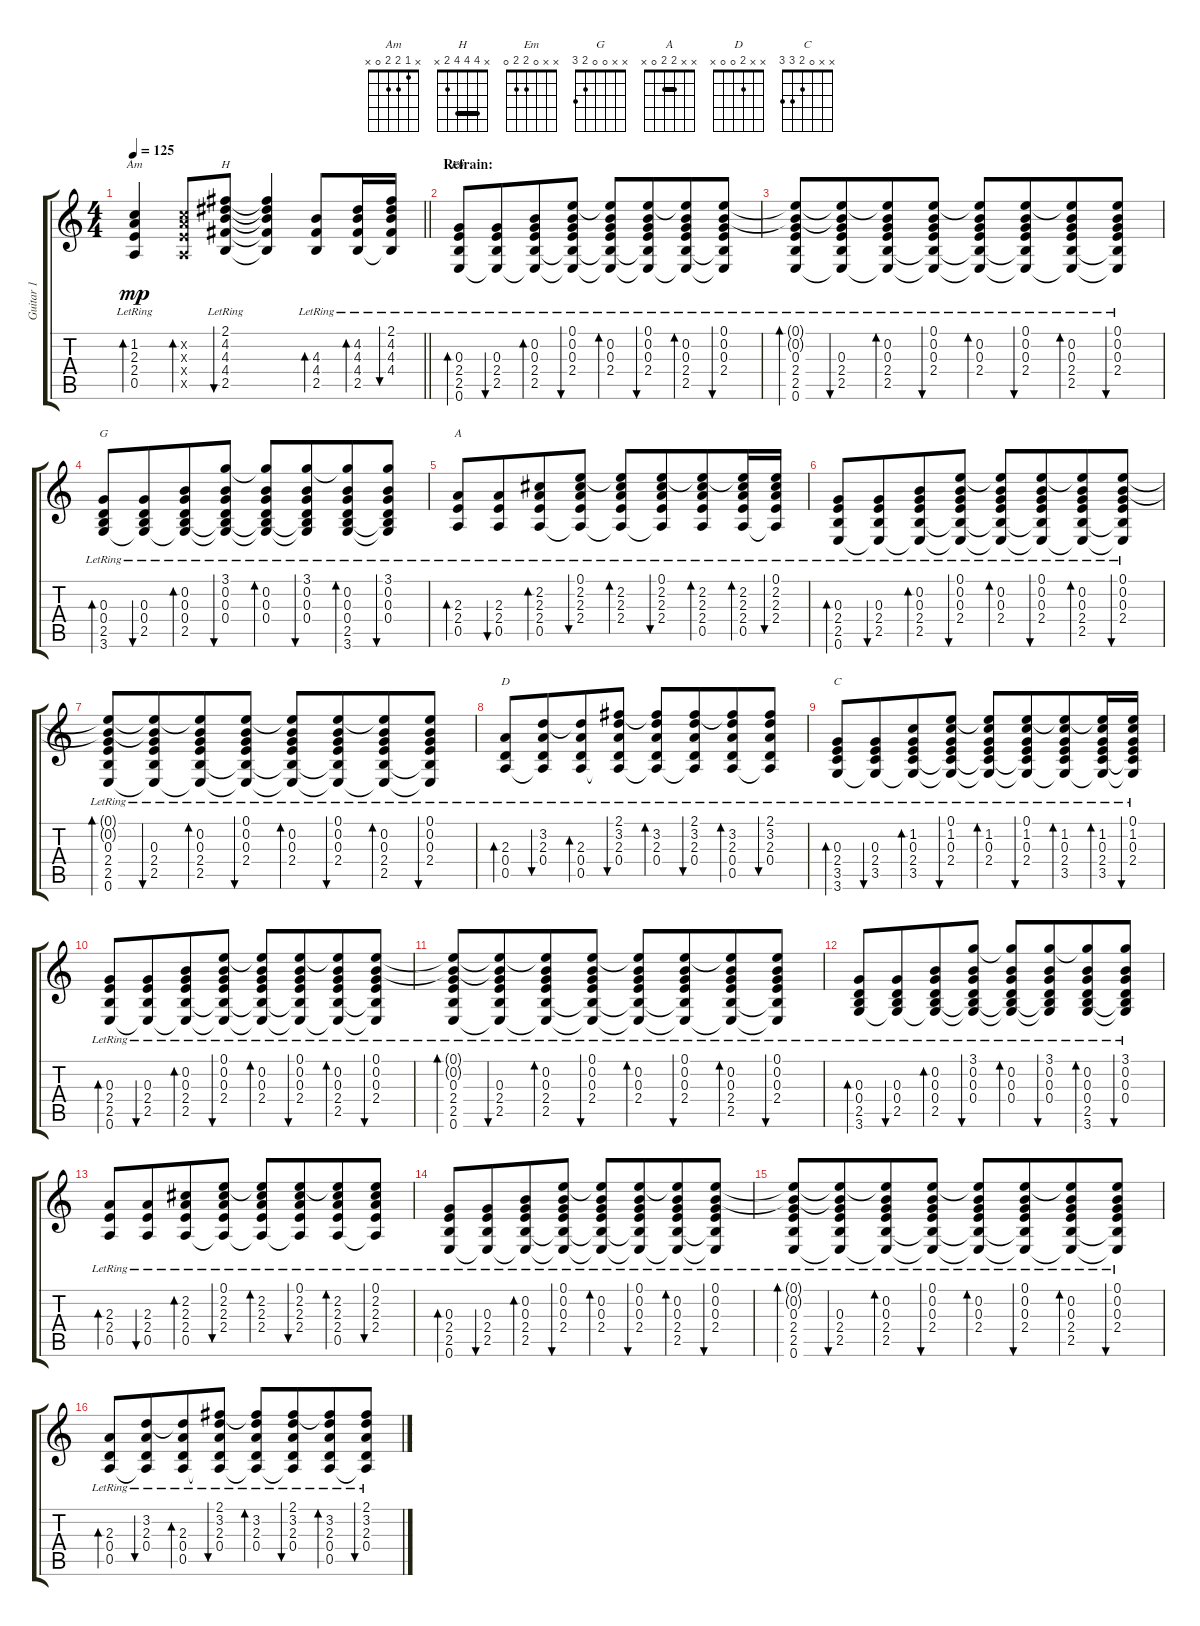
\track ("Guitar 1" "Guitar 1") {instrument acousticguitarsteel}
\staff {score tabs}
\tuning (E4 B3 G3 D3 A2 E2) {hide}
\chord ("Am" x 1 2 2 0 x)
\chord ("H" x 4 4 4 2 x) {barre 4}
\chord ("Em" x x 0 2 2 0)
\chord ("G" x x 0 0 2 3)
\chord ("A" x x 2 2 0 x) {barre 2}
\chord ("D" x x 2 0 0 x)
\chord ("C" x x 0 2 3 3)
\ts (4 4)
\tempo 125
\clef g2
\barLineRight lightlight
\ks c
(1.2{lr} 2.3{lr} 2.4{lr} 0.5{lr}).4{bd 60 ch "Am" dy mp beam merge} (1.2{x} 2.3{x} 2.4{x} 0.5{x}).8{bd 60 beam merge} (2.1 4.2{lr} 4.3{lr} 4.4{lr} 2.5{lr}).8{bu 60 ch "H"} (2.1{t} 4.2{t} 4.3{t} 4.4{t} 2.5{t}).4{beam merge} (4.3{lr} 4.4{lr} 2.5{lr}).8{bd 60 beam merge} (4.2{lr} 4.3{lr} 4.4{lr} 2.5{lr}).16{bd 60 beam merge} (2.1{lr} 4.2{lr} 4.3{lr} 4.4{lr} 2.5{t}).16{bu 60} |
\section ("" "Refrain:")
(0.3{lr} 2.4{lr} 2.5{lr} 0.6{lr}).8{bd 60 ch "Em" beam merge} (0.3{lr} 2.4{lr} 2.5{lr} 0.6{t}).8{bu 60 beam merge} (0.2{lr} 0.3{lr} 2.4{lr} 2.5{lr} 0.6{t}).8{bd 60 beam merge} (0.1{lr} 0.2{lr} 0.3{lr} 2.4{lr} 2.5{t} 0.6{t}).8{bu 60 beam split} (0.1{t} 0.2{lr} 0.3{lr} 2.4{lr} 2.5{t} 0.6{t}).8{bd 60 beam merge} (0.1{lr} 0.2{lr} 0.3{lr} 2.4{lr} 2.5{t} 0.6{t}).8{bu 60 beam merge} (0.1{t} 0.2{lr} 0.3{lr} 2.4{lr} 2.5{lr} 0.6{t}).8{bd 60 beam merge} (0.1{lr} 0.2{lr} 0.3{lr} 2.4{lr} 2.5{t} 0.6{t}).8{bu 60} |
(0.1{t} 0.2{t} 0.3{lr} 2.4{lr} 2.5{lr} 0.6{lr}).8{bd 60 beam merge} (0.1{t} 0.2{t} 0.3{lr} 2.4{lr} 2.5{lr} 0.6{t}).8{bu 60 beam merge} (0.1{t} 0.2{lr} 0.3{lr} 2.4{lr} 2.5{lr} 0.6{t}).8{bd 60 beam merge} (0.1{lr} 0.2{lr} 0.3{lr} 2.4{lr} 2.5{t} 0.6{t}).8{bu 60 beam split} (0.1{t} 0.2{lr} 0.3{lr} 2.4{lr} 2.5{t} 0.6{t}).8{bd 60 beam merge} (0.1{lr} 0.2{lr} 0.3{lr} 2.4{lr} 2.5{t} 0.6{t}).8{bu 60 beam merge} (0.1{t} 0.2{lr} 0.3{lr} 2.4{lr} 2.5{lr} 0.6{t}).8{bd 60 beam merge} (0.1{lr} 0.2{lr} 0.3{lr} 2.4{lr} 2.5{t} 0.6{t}).8{bu 60} |
(0.3{lr} 0.4{lr} 2.5{lr} 3.6{lr}).8{bd 60 ch "G" beam merge} (0.3{lr} 0.4{lr} 2.5{lr} 3.6{t}).8{bu 60 beam merge} (0.2{lr} 0.3{lr} 0.4{lr} 2.5{lr} 3.6{t}).8{bd 60 beam merge} (3.1{lr} 0.2{lr} 0.3{lr} 0.4{lr} 2.5{t} 3.6{t}).8{bu 60 beam split} (3.1{t} 0.2{lr} 0.3{lr} 0.4{lr} 2.5{t} 3.6{t}).8{bd 60 beam merge} (3.1{lr} 0.2{lr} 0.3{lr} 0.4{lr} 2.5{t} 3.6{t}).8{bu 60 beam merge} (3.1{t} 0.2{lr} 0.3{lr} 0.4{lr} 2.5{lr} 3.6).8{bd 60 beam merge} (3.1{lr} 0.2{lr} 0.3{lr} 0.4{lr} 2.5{t} 3.6{t}).8{bu 60} |
(2.3{lr} 2.4{lr} 0.5{lr}).8{bd 60 ch "A" beam merge} (2.3{lr} 2.4{lr} 0.5{lr}).8{bu 60 beam merge} (2.2{lr} 2.3{lr} 2.4{lr} 0.5{lr}).8{bd 60 beam merge} (0.1{lr} 2.2{lr} 2.3{lr} 2.4{lr} 0.5{t}).8{bu 60 beam split} (0.1{t} 2.2{lr} 2.3{lr} 2.4{lr} 0.5{t}).8{bd 60 beam merge} (0.1{lr} 2.2{lr} 2.3{lr} 2.4{lr} 0.5{t}).8{bu 60 beam merge} (0.1{t} 2.2{lr} 2.3{lr} 2.4{lr} 0.5{lr}).8{bd 60 beam merge} (0.1{t} 2.2{lr} 2.3{lr} 2.4{lr} 0.5{lr}).16{bd 60 beam merge} (0.1{lr} 2.2{lr} 2.3{lr} 2.4{lr} 0.5{t}).16{bu 60} |
(0.3{lr} 2.4{lr} 2.5{lr} 0.6{lr}).8{bd 60 beam merge} (0.3{lr} 2.4{lr} 2.5{lr} 0.6{t}).8{bu 60 beam merge} (0.2{lr} 0.3{lr} 2.4{lr} 2.5{lr} 0.6{t}).8{bd 60 beam merge} (0.1{lr} 0.2{lr} 0.3{lr} 2.4{lr} 2.5{t} 0.6{t}).8{bu 60 beam split} (0.1{t} 0.2{lr} 0.3{lr} 2.4{lr} 2.5{t} 0.6{t}).8{bd 60 beam merge} (0.1{lr} 0.2{lr} 0.3{lr} 2.4{lr} 2.5{t} 0.6{t}).8{bu 60 beam merge} (0.1{t} 0.2{lr} 0.3{lr} 2.4{lr} 2.5{lr} 0.6{t}).8{bd 60 beam merge} (0.1{lr} 0.2{lr} 0.3{lr} 2.4{lr} 2.5{t} 0.6{t}).8{bu 60} |
(0.1{t} 0.2{t} 0.3{lr} 2.4{lr} 2.5{lr} 0.6{lr}).8{bd 60 beam merge} (0.1{t} 0.2{t} 0.3{lr} 2.4{lr} 2.5{lr} 0.6{t}).8{bu 60 beam merge} (0.1{t} 0.2{lr} 0.3{lr} 2.4{lr} 2.5{lr} 0.6{t}).8{bd 60 beam merge} (0.1{lr} 0.2{lr} 0.3{lr} 2.4{lr} 2.5{t} 0.6{t}).8{bu 60 beam split} (0.1{t} 0.2{lr} 0.3{lr} 2.4{lr} 2.5{t} 0.6{t}).8{bd 60 beam merge} (0.1{lr} 0.2{lr} 0.3{lr} 2.4{lr} 2.5{t} 0.6{t}).8{bu 60 beam merge} (0.1{t} 0.2{lr} 0.3{lr} 2.4{lr} 2.5{lr} 0.6{t}).8{bd 60 beam merge} (0.1{lr} 0.2{lr} 0.3{lr} 2.4{lr} 2.5{t} 0.6{t}).8{bu 60} |
(2.3{lr} 0.4{lr} 0.5{lr}).8{bd 60 ch "D" beam merge} (3.2 2.3{lr} 0.4{lr} 0.5{t}).8{bu 60 beam merge} (3.2{t} 2.3{lr} 0.4{lr} 0.5{lr}).8{bd 60 beam merge} (2.1{lr} 3.2{lr} 2.3{lr} 0.4{lr} 0.5{t}).8{bu 60 beam split} (2.1{t} 3.2{lr} 2.3{lr} 0.4{lr} 0.5{t}).8{bd 60 beam merge} (2.1{lr} 3.2{lr} 2.3{lr} 0.4{lr} 0.5{t}).8{bu 60 beam merge} (2.1{t} 3.2{lr} 2.3{lr} 0.4{lr} 0.5{lr}).8{bd 60 beam merge} (2.1{lr} 3.2{lr} 2.3{lr} 0.4{lr} 0.5{t}).8{bu 60} |
(0.3{lr} 2.4{lr} 3.5{lr} 3.6{lr}).8{bd 60 ch "C" beam merge} (0.3{lr} 2.4{lr} 3.5{lr} 3.6{t}).8{bu 60 beam merge} (1.2{lr} 0.3{lr} 2.4{lr} 3.5{lr} 3.6{t}).8{bd 60 beam merge} (0.1{lr} 1.2{lr} 0.3{lr} 2.4{lr} 3.5{t} 3.6{t}).8{bu 60 beam split} (0.1{t} 1.2{lr} 0.3{lr} 2.4{lr} 3.5{t} 3.6{t}).8{bd 60 beam merge} (0.1{lr} 1.2{lr} 0.3{lr} 2.4{lr} 3.5{t} 3.6{t}).8{bu 60 beam merge} (0.1{t} 1.2{lr} 0.3{lr} 2.4{lr} 3.5{lr} 3.6{t}).8{bd 60 beam merge} (0.1{t} 1.2{lr} 0.3{lr} 2.4{lr} 3.5{lr} 3.6{t}).16{bd 60 beam merge} (0.1{lr} 1.2{lr} 0.3{lr} 2.4{lr} 3.5{t} 3.6{t}).16{bu 60} |
(0.3{lr} 2.4{lr} 2.5{lr} 0.6{lr}).8{bd 60 beam merge} (0.3{lr} 2.4{lr} 2.5{lr} 0.6{t}).8{bu 60 beam merge} (0.2{lr} 0.3{lr} 2.4{lr} 2.5{lr} 0.6{t}).8{bd 60 beam merge} (0.1{lr} 0.2{lr} 0.3{lr} 2.4{lr} 2.5{t} 0.6{t}).8{bu 60 beam split} (0.1{t} 0.2{lr} 0.3{lr} 2.4{lr} 2.5{t} 0.6{t}).8{bd 60 beam merge} (0.1{lr} 0.2{lr} 0.3{lr} 2.4{lr} 2.5{t} 0.6{t}).8{bu 60 beam merge} (0.1{t} 0.2{lr} 0.3{lr} 2.4{lr} 2.5{lr} 0.6{t}).8{bd 60 beam merge} (0.1{lr} 0.2{lr} 0.3{lr} 2.4{lr} 2.5{t} 0.6{t}).8{bu 60} |
(0.1{t} 0.2{t} 0.3{lr} 2.4{lr} 2.5{lr} 0.6{lr}).8{bd 60 beam merge} (0.1{t} 0.2{t} 0.3{lr} 2.4{lr} 2.5{lr} 0.6{t}).8{bu 60 beam merge} (0.1{t} 0.2{lr} 0.3{lr} 2.4{lr} 2.5{lr} 0.6{t}).8{bd 60 beam merge} (0.1{lr} 0.2{lr} 0.3{lr} 2.4{lr} 2.5{t} 0.6{t}).8{bu 60 beam split} (0.1{t} 0.2{lr} 0.3{lr} 2.4{lr} 2.5{t} 0.6{t}).8{bd 60 beam merge} (0.1{lr} 0.2{lr} 0.3{lr} 2.4{lr} 2.5{t} 0.6{t}).8{bu 60 beam merge} (0.1{t} 0.2{lr} 0.3{lr} 2.4{lr} 2.5{lr} 0.6{t}).8{bd 60 beam merge} (0.1{lr} 0.2{lr} 0.3{lr} 2.4{lr} 2.5{t} 0.6{t}).8{bu 60} |
(0.3{lr} 0.4{lr} 2.5{lr} 3.6{lr}).8{bd 60 beam merge} (0.3{lr} 0.4{lr} 2.5{lr} 3.6{t}).8{bu 60 beam merge} (0.2{lr} 0.3{lr} 0.4{lr} 2.5{lr} 3.6{t}).8{bd 60 beam merge} (3.1{lr} 0.2{lr} 0.3{lr} 0.4{lr} 2.5{t} 3.6{t}).8{bu 60 beam split} (3.1{t} 0.2{lr} 0.3{lr} 0.4{lr} 2.5{t} 3.6{t}).8{bd 60 beam merge} (3.1{lr} 0.2{lr} 0.3{lr} 0.4{lr} 2.5{t} 3.6{t}).8{bu 60 beam merge} (3.1{t} 0.2{lr} 0.3{lr} 0.4{lr} 2.5{lr} 3.6).8{bd 60 beam merge} (3.1{lr} 0.2{lr} 0.3{lr} 0.4{lr} 2.5{t} 3.6{t}).8{bu 60} |
(2.3{lr} 2.4{lr} 0.5{lr}).8{bd 60 beam merge} (2.3{lr} 2.4{lr} 0.5{lr}).8{bu 60 beam merge} (2.2{lr} 2.3{lr} 2.4{lr} 0.5{lr}).8{bd 60 beam merge} (0.1{lr} 2.2{lr} 2.3{lr} 2.4{lr} 0.5{t}).8{bu 60 beam split} (0.1{t} 2.2{lr} 2.3{lr} 2.4{lr} 0.5{t}).8{bd 60 beam merge} (0.1{lr} 2.2{lr} 2.3{lr} 2.4{lr} 0.5{t}).8{bu 60 beam merge} (0.1{t} 2.2{lr} 2.3{lr} 2.4{lr} 0.5{lr}).8{bd 60 beam merge} (0.1{lr} 2.2{lr} 2.3{lr} 2.4{lr} 0.5{t}).8{bu 60} |
(0.3{lr} 2.4{lr} 2.5{lr} 0.6{lr}).8{bd 60 beam merge} (0.3{lr} 2.4{lr} 2.5{lr} 0.6{t}).8{bu 60 beam merge} (0.2{lr} 0.3{lr} 2.4{lr} 2.5{lr} 0.6{t}).8{bd 60 beam merge} (0.1{lr} 0.2{lr} 0.3{lr} 2.4{lr} 2.5{t} 0.6{t}).8{bu 60 beam split} (0.1{t} 0.2{lr} 0.3{lr} 2.4{lr} 2.5{t} 0.6{t}).8{bd 60 beam merge} (0.1{lr} 0.2{lr} 0.3{lr} 2.4{lr} 2.5{t} 0.6{t}).8{bu 60 beam merge} (0.1{t} 0.2{lr} 0.3{lr} 2.4{lr} 2.5{lr} 0.6{t}).8{bd 60 beam merge} (0.1{lr} 0.2{lr} 0.3{lr} 2.4{lr} 2.5{t} 0.6{t}).8{bu 60} |
(0.1{t} 0.2{t} 0.3{lr} 2.4{lr} 2.5{lr} 0.6{lr}).8{bd 60 beam merge} (0.1{t} 0.2{t} 0.3{lr} 2.4{lr} 2.5{lr} 0.6{t}).8{bu 60 beam merge} (0.1{t} 0.2{lr} 0.3{lr} 2.4{lr} 2.5{lr} 0.6{t}).8{bd 60 beam merge} (0.1{lr} 0.2{lr} 0.3{lr} 2.4{lr} 2.5{t} 0.6{t}).8{bu 60 beam split} (0.1{t} 0.2{lr} 0.3{lr} 2.4{lr} 2.5{t} 0.6{t}).8{bd 60 beam merge} (0.1{lr} 0.2{lr} 0.3{lr} 2.4{lr} 2.5{t} 0.6{t}).8{bu 60 beam merge} (0.1{t} 0.2{lr} 0.3{lr} 2.4{lr} 2.5{lr} 0.6{t}).8{bd 60 beam merge} (0.1{lr} 0.2{lr} 0.3{lr} 2.4{lr} 2.5{t} 0.6{t}).8{bu 60} |
(2.3{lr} 0.4{lr} 0.5{lr}).8{bd 60 beam merge} (3.2 2.3{lr} 0.4{lr} 0.5{t}).8{bu 60 beam merge} (3.2{t} 2.3{lr} 0.4{lr} 0.5{lr}).8{bd 60 beam merge} (2.1{lr} 3.2{lr} 2.3{lr} 0.4{lr} 0.5{t}).8{bu 60 beam split} (2.1{t} 3.2{lr} 2.3{lr} 0.4{lr} 0.5{t}).8{bd 60 beam merge} (2.1{lr} 3.2{lr} 2.3{lr} 0.4{lr} 0.5{t}).8{bu 60 beam merge} (2.1{t} 3.2{lr} 2.3{lr} 0.4{lr} 0.5{lr}).8{bd 60 beam merge} (2.1{lr} 3.2{lr} 2.3{lr} 0.4{lr} 0.5{t}).8{bu 60}
